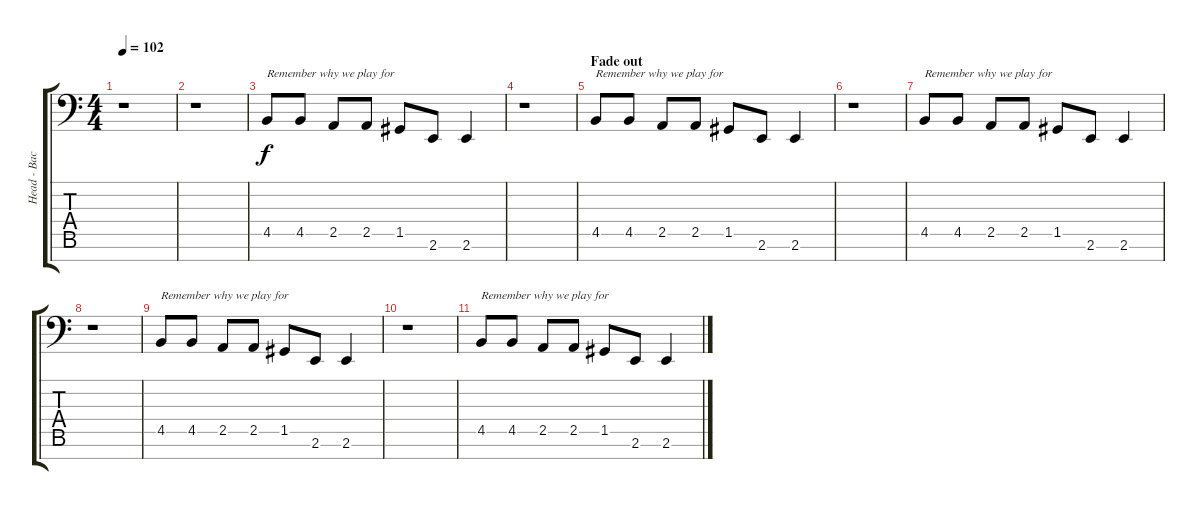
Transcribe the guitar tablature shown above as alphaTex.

\track ("Head - Backing vox/Chorus" "Head - Bac") {instrument choiraahs}
\staff {score tabs}
\tuning (D4 A3 F3 C3 G2 D2 A1) {hide}
\ts (4 4)
\tempo 102
\clef f4
\ks c
r.1{dy f} |
r.1 |
4.5.8{txt "Remember why we play for"} 4.5.8 2.5.8 2.5.8 1.5.8 2.6.8 2.6.4 |
r.1{volume 10} |
\section ("" "Fade out")
4.5.8{txt "Remember why we play for"} 4.5.8 2.5.8 2.5.8 1.5.8 2.6.8 2.6.4 |
r.1{volume 6} |
4.5.8{txt "Remember why we play for"} 4.5.8 2.5.8 2.5.8 1.5.8 2.6.8 2.6.4 |
r.1{volume 0} |
4.5.8{txt "Remember why we play for"} 4.5.8 2.5.8 2.5.8 1.5.8 2.6.8 2.6.4 |
r.1 |
4.5.8{txt "Remember why we play for"} 4.5.8 2.5.8 2.5.8 1.5.8 2.6.8 2.6.4
